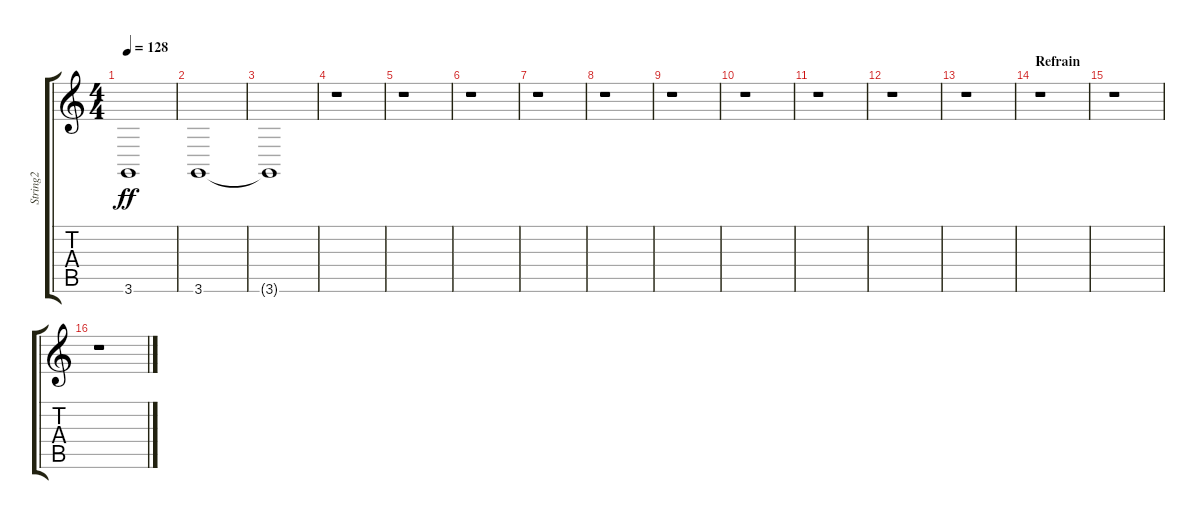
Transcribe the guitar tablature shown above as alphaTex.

\track ("String2" "String2") {instrument stringensemble1}
\staff {score tabs}
\tuning (E4 B3 G3 D3 A2 E2) {hide}
\ts (4 4)
\tempo 128
\clef g2
\ks c
3.6{t}.1{dy ff} |
3.6.1 |
3.6{t}.1 |
r.1 |
r.1 |
r.1 |
r.1 |
r.1 |
r.1 |
r.1 |
r.1 |
r.1 |
r.1 |
\section ("" "Refrain")
r.1 |
r.1 |
r.1
